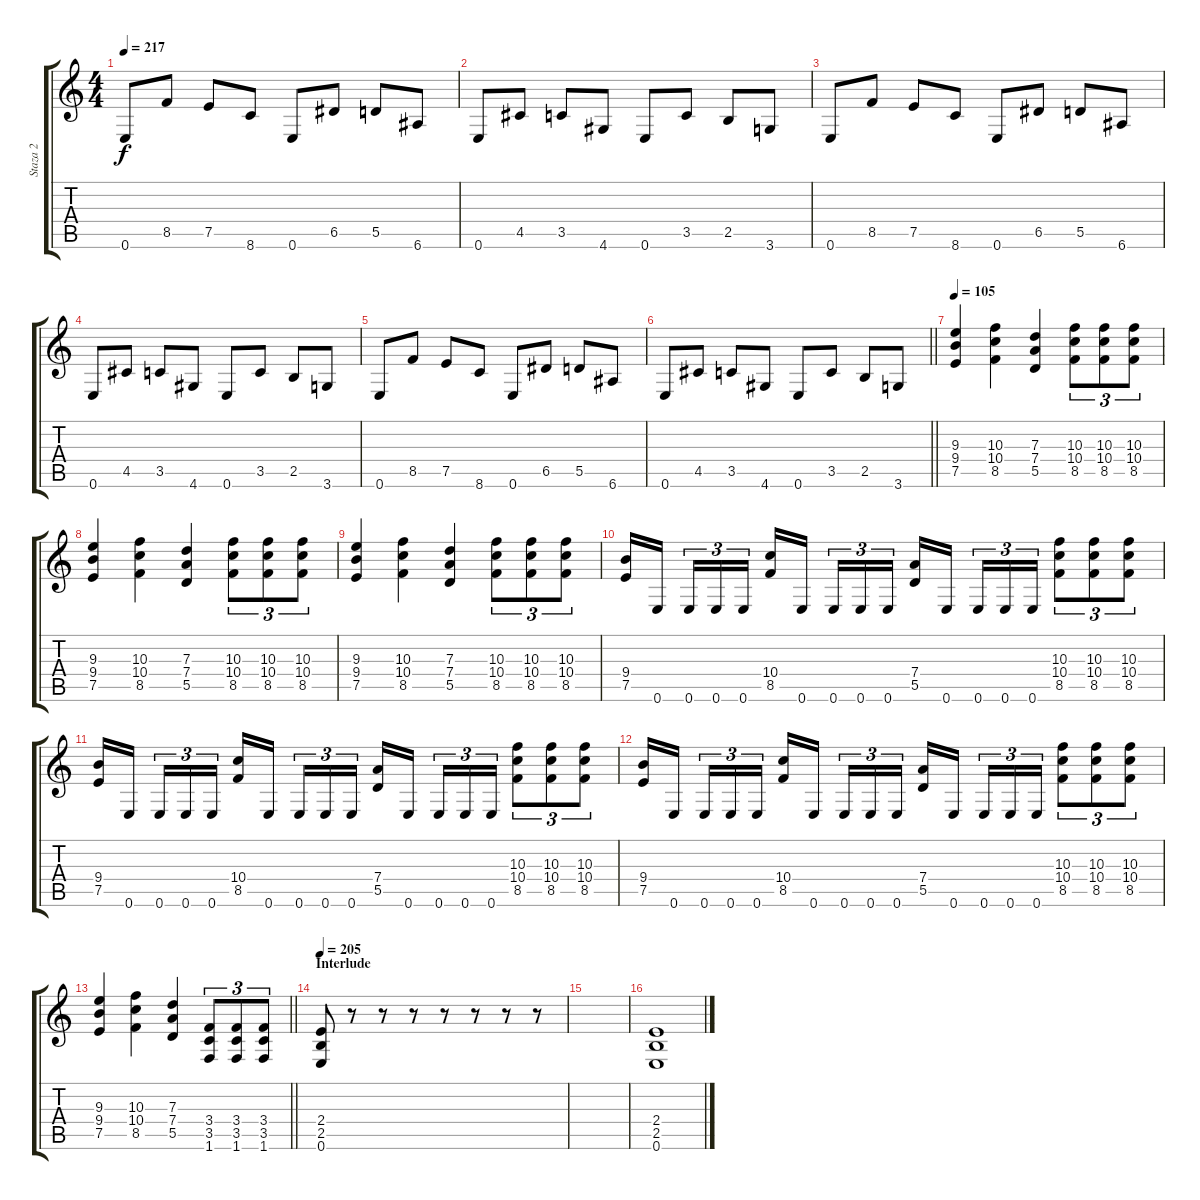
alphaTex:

\track ("Staza 2" "Staza 2") {instrument overdrivenguitar}
\staff {score tabs}
\tuning (E4 B3 G3 D3 A2 E2) {hide}
\ts (4 4)
\tempo 217
\clef g2
\ks c
0.6.8{dy f} 8.5.8 7.5.8 8.6.8 0.6.8 6.5.8 5.5.8 6.6.8 |
0.6.8 4.5.8 3.5.8 4.6.8 0.6.8 3.5.8 2.5.8 3.6.8 |
0.6.8 8.5.8 7.5.8 8.6.8 0.6.8 6.5.8 5.5.8 6.6.8 |
0.6.8 4.5.8 3.5.8 4.6.8 0.6.8 3.5.8 2.5.8 3.6.8 |
0.6.8 8.5.8 7.5.8 8.6.8 0.6.8 6.5.8 5.5.8 6.6.8 |
\barLineRight lightlight
0.6.8 4.5.8 3.5.8 4.6.8 0.6.8 3.5.8 2.5.8 3.6.8 |
\section ("" "")
\tempo 105
(9.3 9.4 7.5).4 (10.3 10.4 8.5).4 (7.3 7.4 5.5).4 (10.3 10.4 8.5).8{tu (3 2)} (10.3 10.4 8.5).8{tu (3 2)} (10.3 10.4 8.5).8{tu (3 2)} |
(9.3 9.4 7.5).4 (10.3 10.4 8.5).4 (7.3 7.4 5.5).4 (10.3 10.4 8.5).8{tu (3 2)} (10.3 10.4 8.5).8{tu (3 2)} (10.3 10.4 8.5).8{tu (3 2)} |
(9.3 9.4 7.5).4 (10.3 10.4 8.5).4 (7.3 7.4 5.5).4 (10.3 10.4 8.5).8{tu (3 2)} (10.3 10.4 8.5).8{tu (3 2)} (10.3 10.4 8.5).8{tu (3 2)} |
(9.4 7.5).16 0.6.16{beam splitsecondary} 0.6.16{tu (3 2)} 0.6.16{tu (3 2)} 0.6.16{tu (3 2)} (10.4 8.5).16 0.6.16{beam splitsecondary} 0.6.16{tu (3 2)} 0.6.16{tu (3 2)} 0.6.16{tu (3 2)} (7.4 5.5).16 0.6.16{beam splitsecondary} 0.6.16{tu (3 2)} 0.6.16{tu (3 2)} 0.6.16{tu (3 2)} (10.3 10.4 8.5).8{tu (3 2)} (10.3 10.4 8.5).8{tu (3 2)} (10.3 10.4 8.5).8{tu (3 2)} |
(9.4 7.5).16 0.6.16{beam splitsecondary} 0.6.16{tu (3 2)} 0.6.16{tu (3 2)} 0.6.16{tu (3 2)} (10.4 8.5).16 0.6.16{beam splitsecondary} 0.6.16{tu (3 2)} 0.6.16{tu (3 2)} 0.6.16{tu (3 2)} (7.4 5.5).16 0.6.16{beam splitsecondary} 0.6.16{tu (3 2)} 0.6.16{tu (3 2)} 0.6.16{tu (3 2)} (10.3 10.4 8.5).8{tu (3 2)} (10.3 10.4 8.5).8{tu (3 2)} (10.3 10.4 8.5).8{tu (3 2)} |
(9.4 7.5).16 0.6.16{beam splitsecondary} 0.6.16{tu (3 2)} 0.6.16{tu (3 2)} 0.6.16{tu (3 2)} (10.4 8.5).16 0.6.16{beam splitsecondary} 0.6.16{tu (3 2)} 0.6.16{tu (3 2)} 0.6.16{tu (3 2)} (7.4 5.5).16 0.6.16{beam splitsecondary} 0.6.16{tu (3 2)} 0.6.16{tu (3 2)} 0.6.16{tu (3 2)} (10.3 10.4 8.5).8{tu (3 2)} (10.3 10.4 8.5).8{tu (3 2)} (10.3 10.4 8.5).8{tu (3 2)} |
\barLineRight lightlight
(9.3 9.4 7.5).4 (10.3 10.4 8.5).4 (7.3 7.4 5.5).4 (3.4 3.5 1.6).8{tu (3 2)} (3.4 3.5 1.6).8{tu (3 2)} (3.4 3.5 1.6).8{tu (3 2)} |
\section ("" "Interlude")
\tempo 205
(2.4 2.5 0.6).8 r.8 r.8 r.8 r.8 r.8 r.8 r.8 |
|
(2.4 2.5 0.6).1
